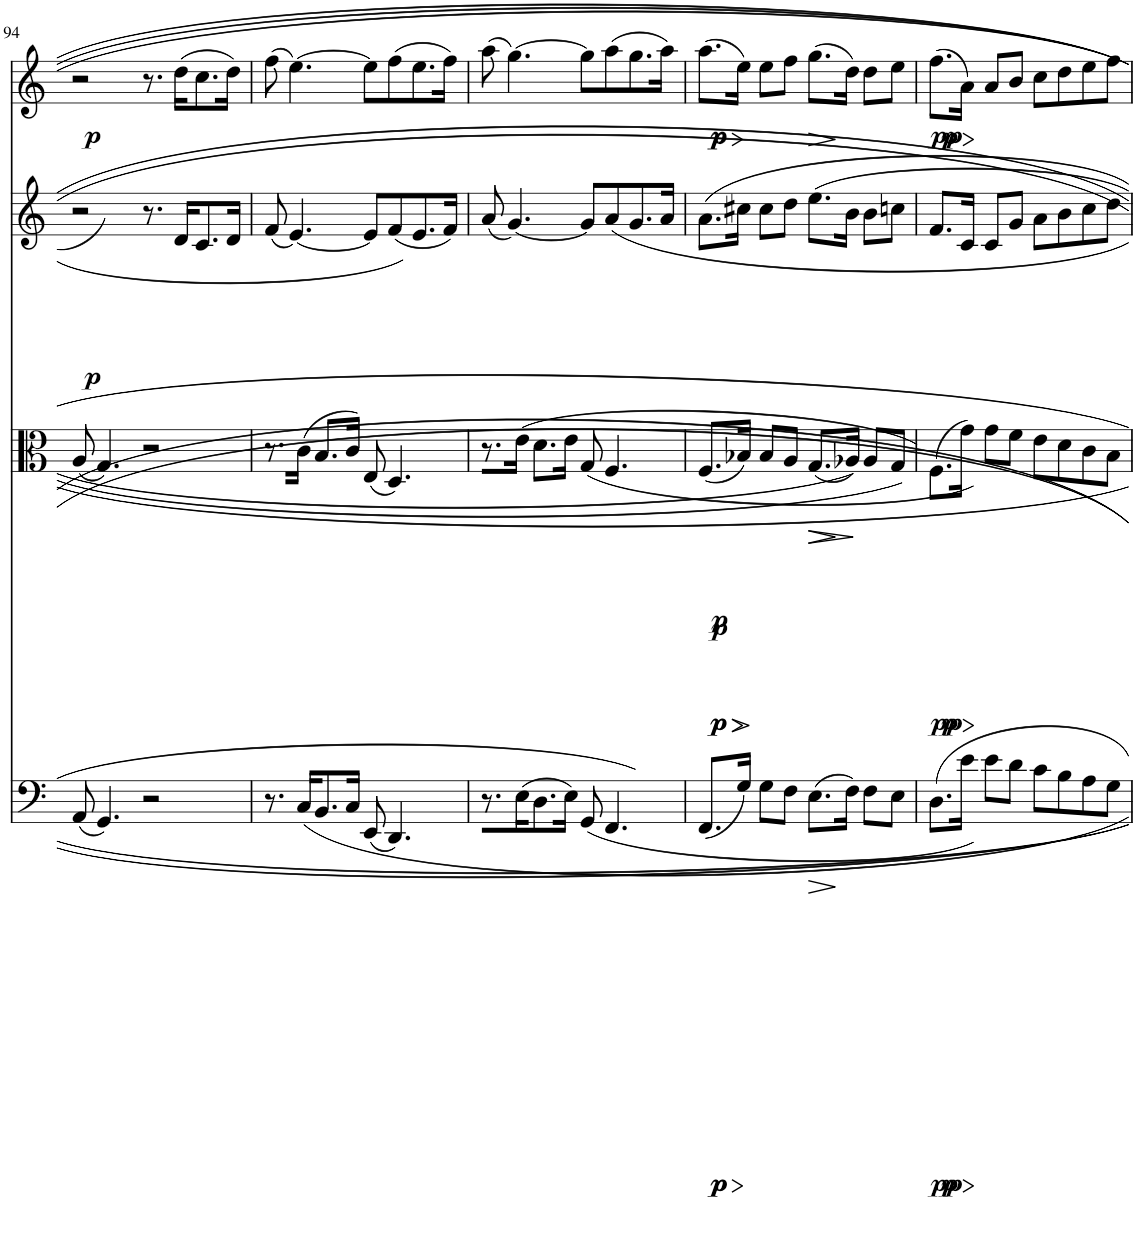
**kern	**dynam	**kern	**dynam	**kern	**dynam	**kern	**dynam
*part4	*part4	*part3	*part3	*part2	*part2	*part1	*part1
*staff4	*staff4	*staff3	*staff3	*staff2	*staff2	*staff1	*staff1
*I"Violoncello	*	*I"Viola	*	*I"Violin II	*	*I"Violin I	*
*I'Vc	*	*I'Vla	*	*I'Vln	*	*I'Vln	*
!!LO:PB:g=z
*clefF4	*	*clefC3	*	*clefG2	*	*clefG2	*
*k[]	*	*k[]	*	*k[]	*	*k[]	*
*M4/4	*	*M4/4	*	*M4/4	*	*M4/4	*
=94	=94	=94	=94	=94	=94	=94	=94
!	!	!	!	!	!LO:DY:b	!	!LO:DY:b
(8AA/	.	(8A/	.	2r	p	2r	p
4.GG/)	.	4.G/)	.	.	.	.	.
2r	.	2r	.	8.r	.	8.r	.
.	.	.	.	16d/K	.	(16dd\K	.
.	.	.	.	8.c/	.	8.cc\	.
.	.	.	.	(16d/Jk	.	16dd\Jk)	.
=95	=95	=95	=95	=95	=95	=95	=95
8.r	.	8.r	.	(8f/	.	(8ff\	.
.	.	.	.	[4.e/)	.	[4.ee\)	.
16C/K	.	(16c\Jk	.	.	.	.	.
8.BB/	.	8.B/L	.	.	.	.	.
(16C/Jk	.	16c/Jk)	.	.	.	.	.
(8EE/	.	(8E/	.	8e/L]	.	8ee\L]	.
4.DD/)	.	4.D/)	.	(8f/	.	(8ff\	.
.	.	.	.	8.e/	.	8.ee\	.
.	.	.	.	16f/Jk)	.	16ff\Jk)	.
=96	=96	=96	=96	=96	=96	=96	=96
8.r	.	8.r	.	(8a/	.	(8aa\	.
.	.	.	.	[4.g/)	.	[4.gg\)	.
(16E\K	.	16e\Jk	.	.	.	.	.
8.D\	.	8.d\L	.	.	.	.	.
16E\Jk)	.	16e\Jk	.	.	.	.	.
8GG/	.	8G/	.	8g/L]	.	8gg\L]	.
4.FF/	.	4.F/	.	8a/	.	(8aa\	.
.	.	.	.	8.g/	.	8.gg\	.
.	.	.	.	16a/Jk	.	16aa\Jk)	.
=97	=97	=97	=97	=97	=97	=97	=97
!	!LO:HP:b	!	!LO:HP:b	!	!	!	!LO:HP:b
!	!LO:DY:n=1:b	!	!	!	!	!	!
!	!LO:DY:n=2:b	!	!LO:DY:n=1:b	!	!	!	!
!	!	!	!LO:DY:n=2:b	!	!	!	!
!	!	!	!LO:DY:n=3:b	!	!	!	!
!	!	!	!LO:DY:n=4:b	!	!	!	!LO:DY:n=1:b
!	!	!	!	!	!	!	!LO:DY:n=2:b
(8.FF/L	> p p	(8.F/L	> p p p p	8.a\L	.	(8.aa\L	> p p
!	!	!	!LO:HP:n=1:b	!	!	!	!
16G/Jk)	]	16B-X/Jk)	] >	16cc#X\Jk	.	16ee\Jk)	]
8G\L	.	8B-/L	]	8cc#\L	.	8ee\L	.
8F\J	.	8A/J	.	8dd\J	.	8ff\J	.
!	!LO:HP:b	!	!LO:HP:b	!	!	!	!LO:HP:b
(8.E\L	>	(8.G/L	>	8.ee\L)	.	(8.gg\L	>
!	!	!	!LO:HP:n=1:b	!	!	!	!
16F\Jk)	]	16A-X/Jk)	] >	16b\Jk	.	16dd\Jk)	]
8F\L	.	8A-/L	]	8b\L	.	8dd\L	.
8E\J	.	8G/J	.	8ccn\J	.	8ee\J	.
=98	=98	=98	=98	=98	=98	=98	=98
!	!LO:HP:b	!	!LO:HP:b	!	!	!	!LO:HP:b
!	!LO:DY:n=1:b	!	!	!	!	!	!
!	!LO:DY:n=2:b	!	!LO:DY:n=1:b	!	!	!	!
!	!	!	!LO:DY:n=2:b	!	!	!	!LO:DY:n=1:b
!	!	!	!	!	!	!	!LO:DY:n=2:b
8.D\L)	> pp p	(8.F\L	> pp p	8.f/L	.	(8.ff\L	> pp p
16e\Jk	]	16g\Jk)	]	16c/Jk	.	16a\Jk)	]
8e\L	.	8g\L	.	8c/L	.	8a/L	.
8d\J	.	8f\J	.	8g/J	.	8b/J	.
8c\L	.	8e\L	.	8a\L	.	8cc\L	.
8B\	.	8d\	.	8b\	.	8dd\	.
8A\	.	8c\	.	8cc\	.	8ee\	.
8G\J	.	8B\J	.	8dd\J	.	8ff\J	.
=	=	=	=	=	=	=	=
*-	*-	*-	*-	*-	*-	*-	*-
